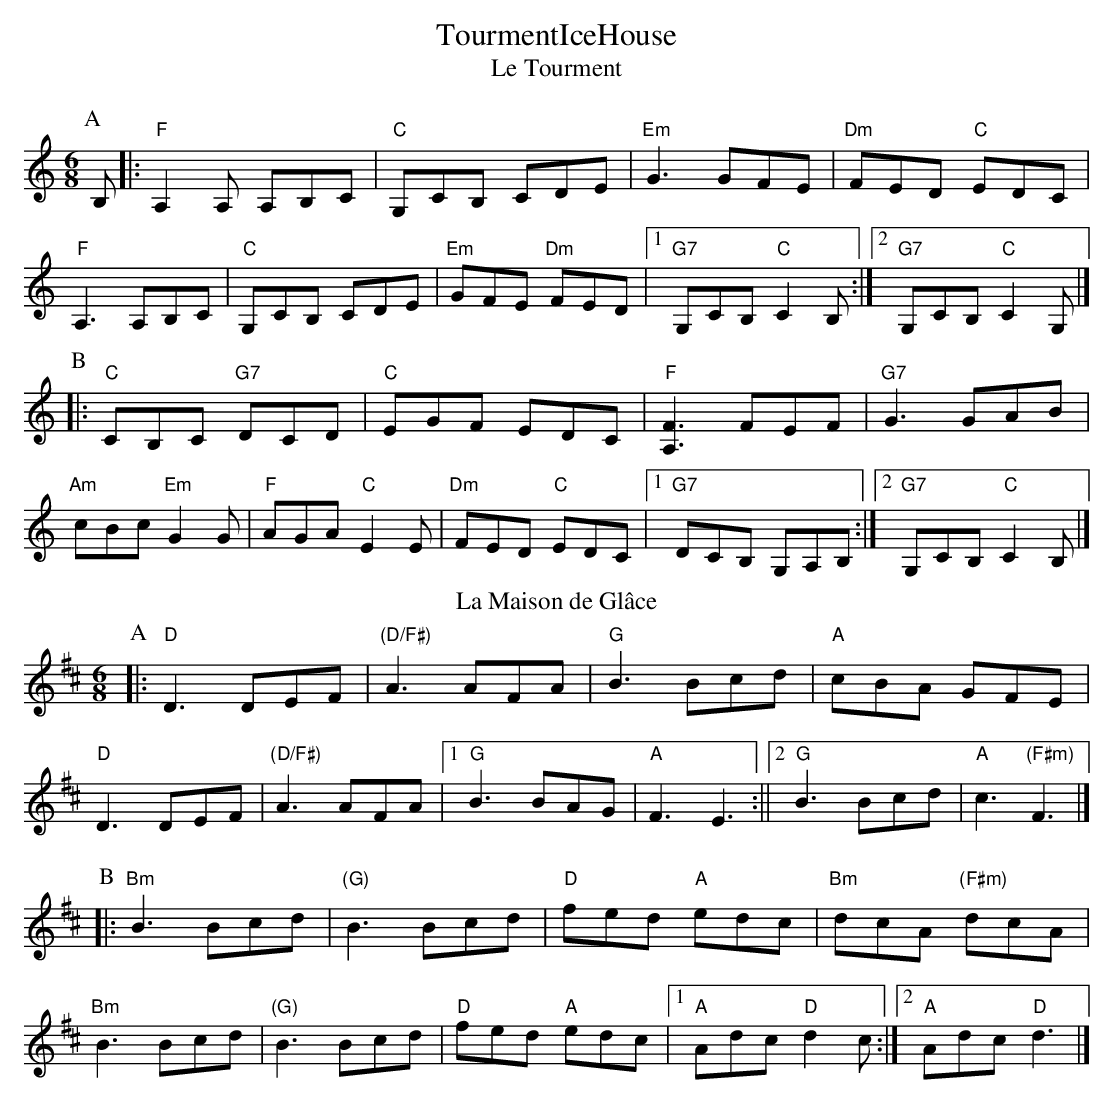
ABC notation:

X:1
T:TourmentIceHouse
T:
T:Le Tourment
M:6/8
L:1/8
K:Cmaj
P:A
 B, \
|: "F"A,2A, A,B,C | "C"G,CB, CDE | "Em"G3 GFE | "Dm"FED "C"EDC |
 "F"A,3 A,B,C | "C"G,CB, CDE | "Em"GFE "Dm"FED |1 "G7"G,CB, "C"C2 B,:|2"G7"G,CB, "C"C2 G, |]
P:B
|: "C"CB,C "G7"DCD | "C"EGF EDC | "F"[F3A,3] FEF | "G7"G3 GAB |
 "Am"cBc "Em"G2G | "F"AGA "C"E2E | "Dm"FED "C"EDC |1 "G7"DCB, G,A,B,:|2 "G7"G,CB, "C"C2 B,|]
T:La Maison de Glâce
M:6/8
L:1/8
K:Dmaj
P:A
|: "D"D3 DEF | "(D/F#)"A3  AFA | "G"B3 Bcd | "A"cBA GFE |
"D"D3 DEF| "(D/F#)"A3  AFA |1 "G"B3 BAG| "A"F3 E3:||2 "G"B3 Bcd| "A"c3 "(F#m)"F3|]
P:B
|: "Bm"B3 Bcd| "(G)"B3 Bcd| "D"fed "A"edc| "Bm"dcA "(F#m)"dcA|
"Bm"B3 Bcd| "(G)"B3 Bcd| "D"fed "A"edc|1 "A"Adc  "D"d2c:|2 "A"Adc  "D"d3 |]
